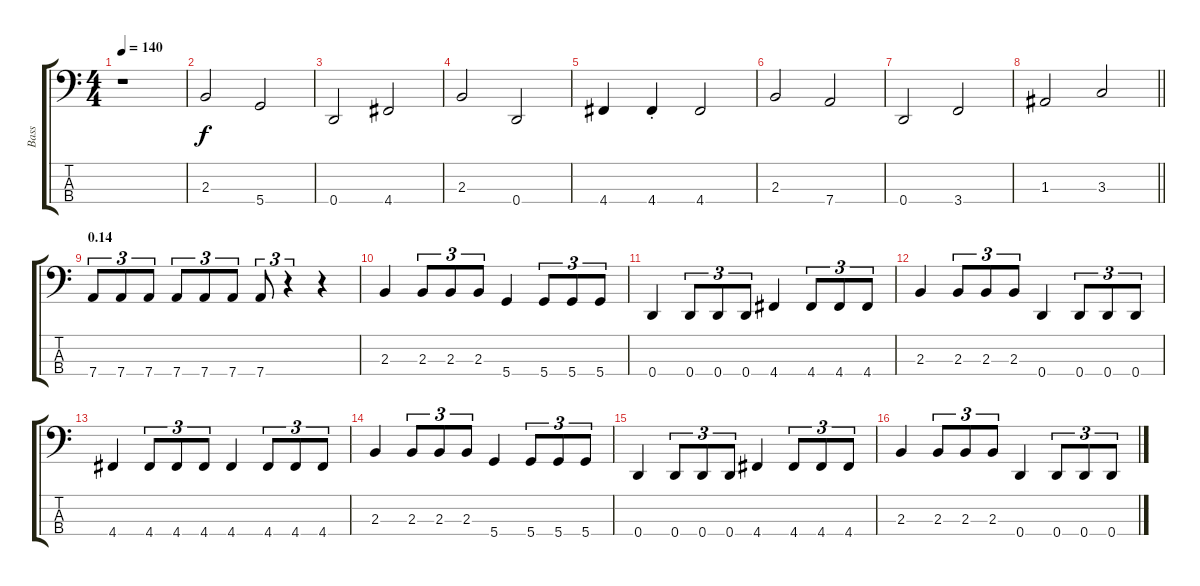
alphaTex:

\track ("Bass" "Bass") {instrument electricbassfinger}
\staff {score tabs}
\tuning (G2 D2 A1 D1) {hide}
\ts (4 4)
\tempo 140
\clef f4
\ks c
r.1{dy f instrument electricbassfinger} |
2.3.2 5.4.2 |
0.4.2 4.4.2 |
2.3.2 0.4.2 |
4.4.4 4.4{st}.4 4.4.2 |
2.3.2 7.4.2 |
0.4.2 3.4.2 |
\barLineRight lightlight
1.3.2 3.3.2 |
\section ("" "0.14")
7.4.8{tu (3 2)} 7.4.8{tu (3 2)} 7.4.8{tu (3 2)} 7.4.8{tu (3 2)} 7.4.8{tu (3 2)} 7.4.8{tu (3 2)} 7.4.8{tu (3 2)} r.4{tu (3 2)} r.4 |
2.3.4 2.3.8{tu (3 2)} 2.3.8{tu (3 2)} 2.3.8{tu (3 2)} 5.4.4 5.4.8{tu (3 2)} 5.4.8{tu (3 2)} 5.4.8{tu (3 2)} |
0.4.4 0.4.8{tu (3 2)} 0.4.8{tu (3 2)} 0.4.8{tu (3 2)} 4.4.4 4.4.8{tu (3 2)} 4.4.8{tu (3 2)} 4.4.8{tu (3 2)} |
2.3.4 2.3.8{tu (3 2)} 2.3.8{tu (3 2)} 2.3.8{tu (3 2)} 0.4.4 0.4.8{tu (3 2)} 0.4.8{tu (3 2)} 0.4.8{tu (3 2)} |
4.4.4 4.4.8{tu (3 2)} 4.4.8{tu (3 2)} 4.4.8{tu (3 2)} 4.4.4 4.4.8{tu (3 2)} 4.4.8{tu (3 2)} 4.4.8{tu (3 2)} |
2.3.4 2.3.8{tu (3 2)} 2.3.8{tu (3 2)} 2.3.8{tu (3 2)} 5.4.4 5.4.8{tu (3 2)} 5.4.8{tu (3 2)} 5.4.8{tu (3 2)} |
0.4.4 0.4.8{tu (3 2)} 0.4.8{tu (3 2)} 0.4.8{tu (3 2)} 4.4.4 4.4.8{tu (3 2)} 4.4.8{tu (3 2)} 4.4.8{tu (3 2)} |
2.3.4 2.3.8{tu (3 2)} 2.3.8{tu (3 2)} 2.3.8{tu (3 2)} 0.4.4 0.4.8{tu (3 2)} 0.4.8{tu (3 2)} 0.4.8{tu (3 2)}
